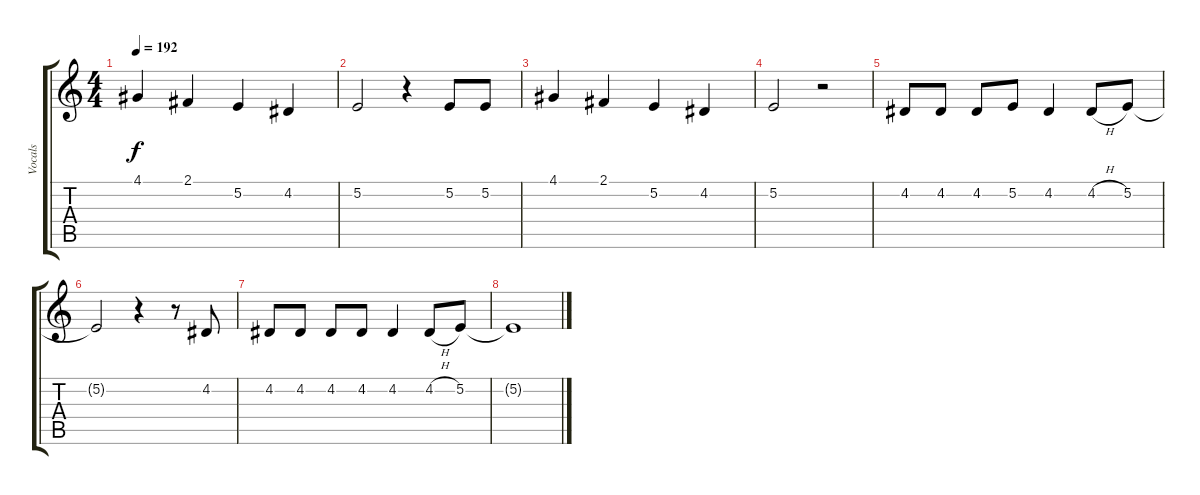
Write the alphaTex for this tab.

\track ("Vocals" "Vocals") {instrument altosax}
\staff {score tabs}
\tuning (E4 B3 G3 D3 A2 E2) {hide}
\ts (4 4)
\tempo 192
\clef g2
\ks c
4.1.4{dy f} 2.1.4 5.2.4 4.2.4 |
5.2.2 r.4 5.2.8 5.2.8 |
4.1.4 2.1.4 5.2.4 4.2.4 |
5.2.2 r.2 |
4.2.8 4.2.8 4.2.8 5.2.8 4.2.4 4.2{h}.8 5.2.8 |
5.2{t}.2 r.4 r.8 4.2.8 |
4.2.8 4.2.8 4.2.8 4.2.8 4.2.4 4.2{h}.8 5.2.8 |
5.2{t}.1
